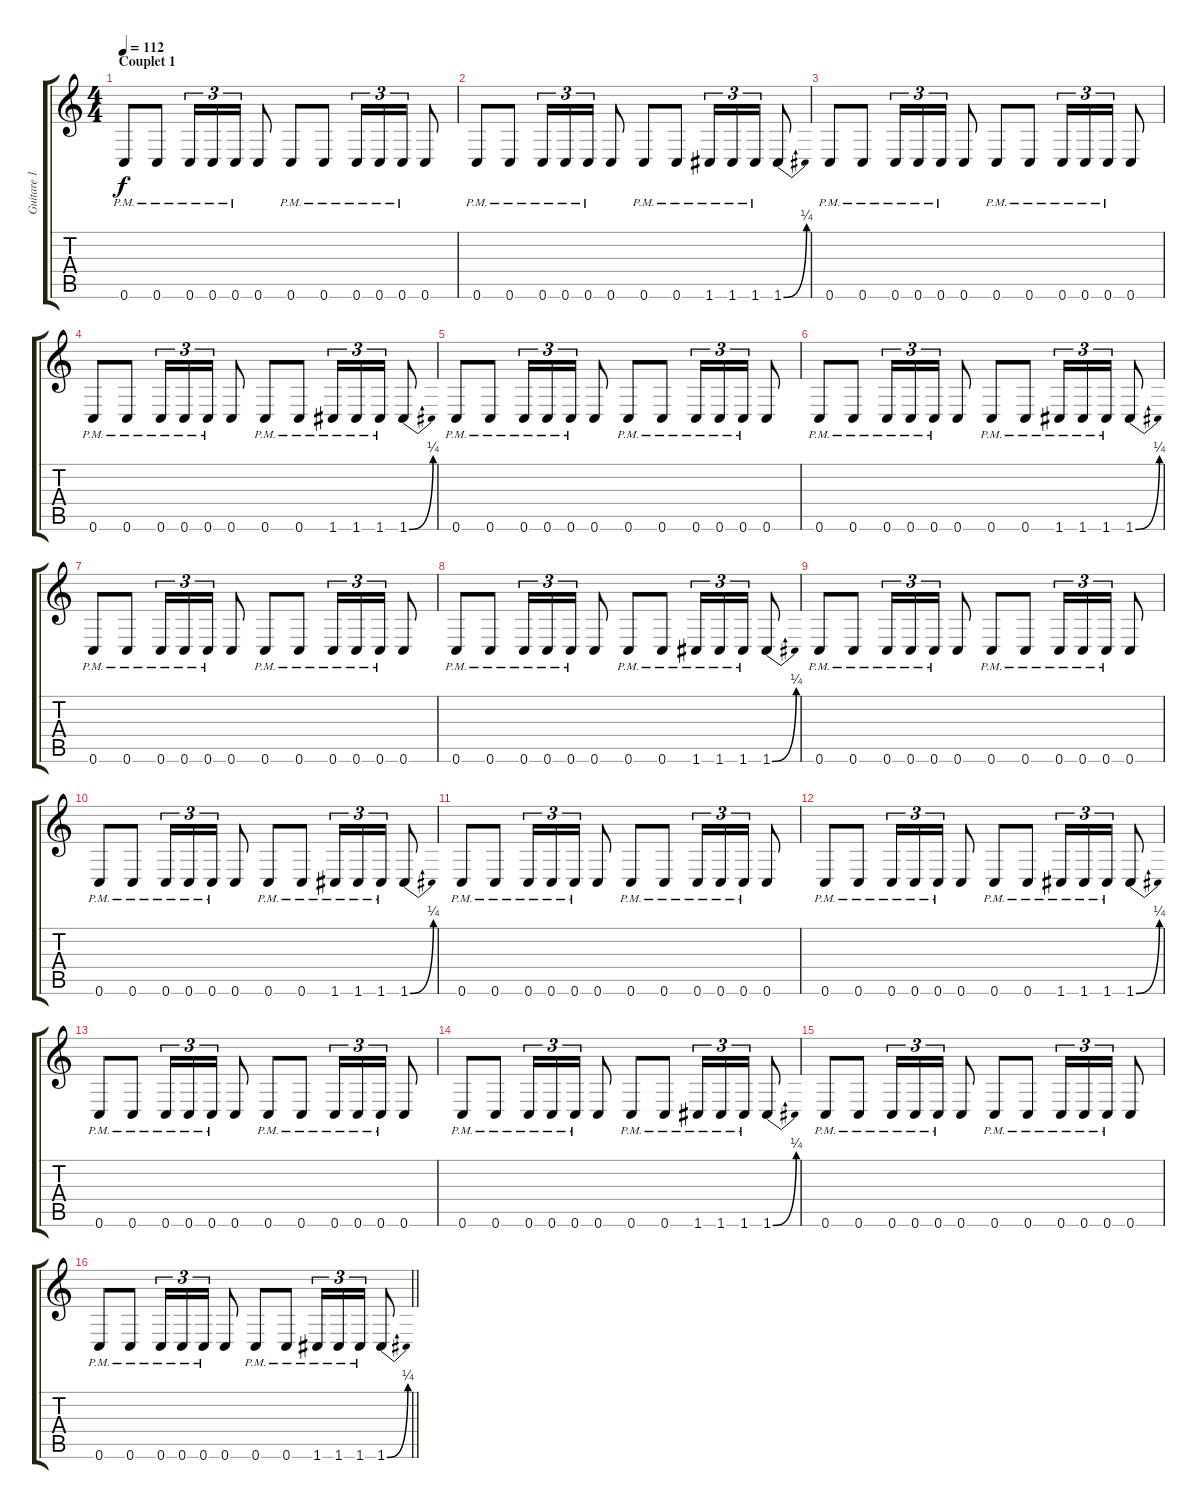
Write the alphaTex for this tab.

\track ("Guitare 1" "Guitare 1") {instrument distortionguitar}
\staff {score tabs}
\tuning (D4 A3 F3 C3 G2 C2) {hide}
\ts (4 4)
\section ("" "Couplet 1")
\tempo 112
\clef g2
\ks c
0.6{pm}.8{dy f} 0.6{pm}.8 0.6{pm}.16{tu (3 2)} 0.6{pm}.16{tu (3 2)} 0.6{pm}.16{tu (3 2)} 0.6.8 0.6{pm}.8 0.6{pm}.8 0.6{pm}.16{tu (3 2)} 0.6{pm}.16{tu (3 2)} 0.6{pm}.16{tu (3 2)} 0.6.8 |
0.6{pm}.8 0.6{pm}.8 0.6{pm}.16{tu (3 2)} 0.6{pm}.16{tu (3 2)} 0.6{pm}.16{tu (3 2)} 0.6.8 0.6{pm}.8 0.6{pm}.8 1.6{pm}.16{tu (3 2)} 1.6{pm}.16{tu (3 2)} 1.6{pm}.16{tu (3 2)} 1.6{be (bend 0 0 60 1)}.8 |
0.6{pm}.8 0.6{pm}.8 0.6{pm}.16{tu (3 2)} 0.6{pm}.16{tu (3 2)} 0.6{pm}.16{tu (3 2)} 0.6.8 0.6{pm}.8 0.6{pm}.8 0.6{pm}.16{tu (3 2)} 0.6{pm}.16{tu (3 2)} 0.6{pm}.16{tu (3 2)} 0.6.8 |
0.6{pm}.8 0.6{pm}.8 0.6{pm}.16{tu (3 2)} 0.6{pm}.16{tu (3 2)} 0.6{pm}.16{tu (3 2)} 0.6.8 0.6{pm}.8 0.6{pm}.8 1.6{pm}.16{tu (3 2)} 1.6{pm}.16{tu (3 2)} 1.6{pm}.16{tu (3 2)} 1.6{be (bend 0 0 60 1)}.8 |
0.6{pm}.8 0.6{pm}.8 0.6{pm}.16{tu (3 2)} 0.6{pm}.16{tu (3 2)} 0.6{pm}.16{tu (3 2)} 0.6.8 0.6{pm}.8 0.6{pm}.8 0.6{pm}.16{tu (3 2)} 0.6{pm}.16{tu (3 2)} 0.6{pm}.16{tu (3 2)} 0.6.8 |
0.6{pm}.8 0.6{pm}.8 0.6{pm}.16{tu (3 2)} 0.6{pm}.16{tu (3 2)} 0.6{pm}.16{tu (3 2)} 0.6.8 0.6{pm}.8 0.6{pm}.8 1.6{pm}.16{tu (3 2)} 1.6{pm}.16{tu (3 2)} 1.6{pm}.16{tu (3 2)} 1.6{be (bend 0 0 60 1)}.8 |
0.6{pm}.8 0.6{pm}.8 0.6{pm}.16{tu (3 2)} 0.6{pm}.16{tu (3 2)} 0.6{pm}.16{tu (3 2)} 0.6.8 0.6{pm}.8 0.6{pm}.8 0.6{pm}.16{tu (3 2)} 0.6{pm}.16{tu (3 2)} 0.6{pm}.16{tu (3 2)} 0.6.8 |
0.6{pm}.8 0.6{pm}.8 0.6{pm}.16{tu (3 2)} 0.6{pm}.16{tu (3 2)} 0.6{pm}.16{tu (3 2)} 0.6.8 0.6{pm}.8 0.6{pm}.8 1.6{pm}.16{tu (3 2)} 1.6{pm}.16{tu (3 2)} 1.6{pm}.16{tu (3 2)} 1.6{be (bend 0 0 60 1)}.8 |
0.6{pm}.8 0.6{pm}.8 0.6{pm}.16{tu (3 2)} 0.6{pm}.16{tu (3 2)} 0.6{pm}.16{tu (3 2)} 0.6.8 0.6{pm}.8 0.6{pm}.8 0.6{pm}.16{tu (3 2)} 0.6{pm}.16{tu (3 2)} 0.6{pm}.16{tu (3 2)} 0.6.8 |
0.6{pm}.8 0.6{pm}.8 0.6{pm}.16{tu (3 2)} 0.6{pm}.16{tu (3 2)} 0.6{pm}.16{tu (3 2)} 0.6.8 0.6{pm}.8 0.6{pm}.8 1.6{pm}.16{tu (3 2)} 1.6{pm}.16{tu (3 2)} 1.6{pm}.16{tu (3 2)} 1.6{be (bend 0 0 60 1)}.8 |
0.6{pm}.8 0.6{pm}.8 0.6{pm}.16{tu (3 2)} 0.6{pm}.16{tu (3 2)} 0.6{pm}.16{tu (3 2)} 0.6.8 0.6{pm}.8 0.6{pm}.8 0.6{pm}.16{tu (3 2)} 0.6{pm}.16{tu (3 2)} 0.6{pm}.16{tu (3 2)} 0.6.8 |
0.6{pm}.8 0.6{pm}.8 0.6{pm}.16{tu (3 2)} 0.6{pm}.16{tu (3 2)} 0.6{pm}.16{tu (3 2)} 0.6.8 0.6{pm}.8 0.6{pm}.8 1.6{pm}.16{tu (3 2)} 1.6{pm}.16{tu (3 2)} 1.6{pm}.16{tu (3 2)} 1.6{be (bend 0 0 60 1)}.8 |
0.6{pm}.8 0.6{pm}.8 0.6{pm}.16{tu (3 2)} 0.6{pm}.16{tu (3 2)} 0.6{pm}.16{tu (3 2)} 0.6.8 0.6{pm}.8 0.6{pm}.8 0.6{pm}.16{tu (3 2)} 0.6{pm}.16{tu (3 2)} 0.6{pm}.16{tu (3 2)} 0.6.8 |
0.6{pm}.8 0.6{pm}.8 0.6{pm}.16{tu (3 2)} 0.6{pm}.16{tu (3 2)} 0.6{pm}.16{tu (3 2)} 0.6.8 0.6{pm}.8 0.6{pm}.8 1.6{pm}.16{tu (3 2)} 1.6{pm}.16{tu (3 2)} 1.6{pm}.16{tu (3 2)} 1.6{be (bend 0 0 60 1)}.8 |
0.6{pm}.8 0.6{pm}.8 0.6{pm}.16{tu (3 2)} 0.6{pm}.16{tu (3 2)} 0.6{pm}.16{tu (3 2)} 0.6.8 0.6{pm}.8 0.6{pm}.8 0.6{pm}.16{tu (3 2)} 0.6{pm}.16{tu (3 2)} 0.6{pm}.16{tu (3 2)} 0.6.8 |
\barLineRight lightlight
0.6{pm}.8 0.6{pm}.8 0.6{pm}.16{tu (3 2)} 0.6{pm}.16{tu (3 2)} 0.6{pm}.16{tu (3 2)} 0.6.8 0.6{pm}.8 0.6{pm}.8 1.6{pm}.16{tu (3 2)} 1.6{pm}.16{tu (3 2)} 1.6{pm}.16{tu (3 2)} 1.6{be (bend 0 0 60 1)}.8
